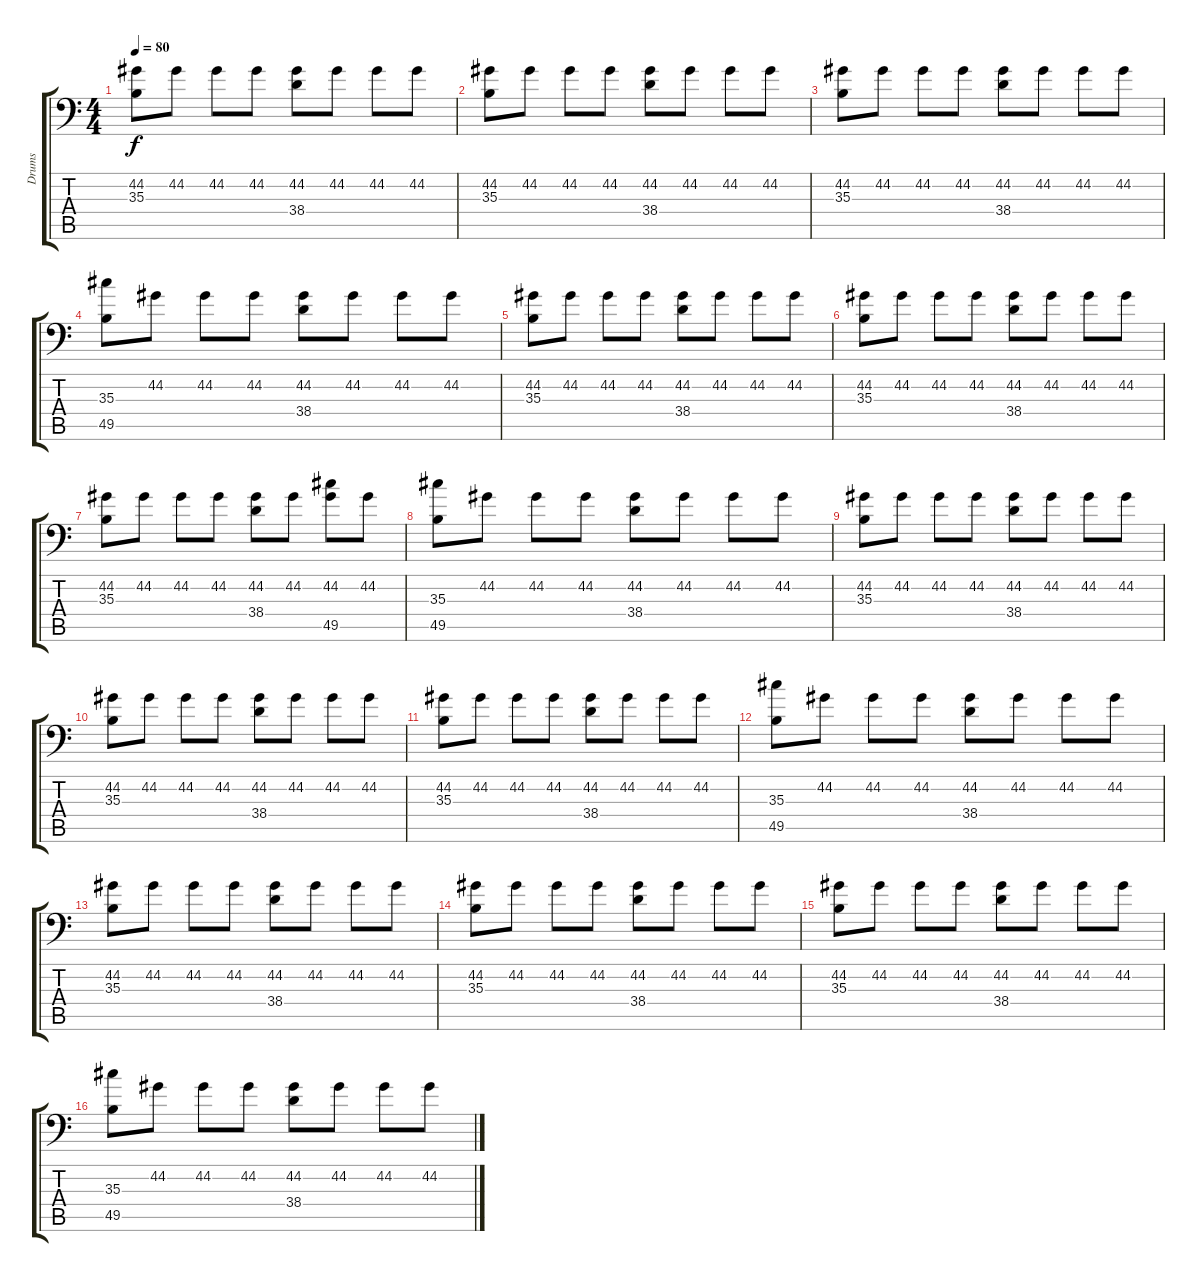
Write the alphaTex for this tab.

\track ("Drums" "Drums") {instrument acousticgrandpiano}
\staff {score tabs}
\tuning (C-1 C-1 C-1 C-1 C-1 C-1) {hide}
\ts (4 4)
\tempo 80
\clef f4
\ks c
(44.2 35.3).8{dy f} 44.2.8 44.2.8 44.2.8 (44.2 38.4).8 44.2.8 44.2.8 44.2.8 |
(44.2 35.3).8 44.2.8 44.2.8 44.2.8 (44.2 38.4).8 44.2.8 44.2.8 44.2.8 |
(44.2 35.3).8 44.2.8 44.2.8 44.2.8 (44.2 38.4).8 44.2.8 44.2.8 44.2.8 |
(35.3 49.5).8 44.2.8 44.2.8 44.2.8 (44.2 38.4).8 44.2.8 44.2.8 44.2.8 |
(44.2 35.3).8 44.2.8 44.2.8 44.2.8 (44.2 38.4).8 44.2.8 44.2.8 44.2.8 |
(44.2 35.3).8 44.2.8 44.2.8 44.2.8 (44.2 38.4).8 44.2.8 44.2.8 44.2.8 |
(44.2 35.3).8 44.2.8 44.2.8 44.2.8 (44.2 38.4).8 44.2.8 (44.2 49.5).8 44.2.8 |
(35.3 49.5).8 44.2.8 44.2.8 44.2.8 (44.2 38.4).8 44.2.8 44.2.8 44.2.8 |
(44.2 35.3).8 44.2.8 44.2.8 44.2.8 (44.2 38.4).8 44.2.8 44.2.8 44.2.8 |
(44.2 35.3).8 44.2.8 44.2.8 44.2.8 (44.2 38.4).8 44.2.8 44.2.8 44.2.8 |
(44.2 35.3).8 44.2.8 44.2.8 44.2.8 (44.2 38.4).8 44.2.8 44.2.8 44.2.8 |
(35.3 49.5).8 44.2.8 44.2.8 44.2.8 (44.2 38.4).8 44.2.8 44.2.8 44.2.8 |
(44.2 35.3).8 44.2.8 44.2.8 44.2.8 (44.2 38.4).8 44.2.8 44.2.8 44.2.8 |
(44.2 35.3).8 44.2.8 44.2.8 44.2.8 (44.2 38.4).8 44.2.8 44.2.8 44.2.8 |
(44.2 35.3).8 44.2.8 44.2.8 44.2.8 (44.2 38.4).8 44.2.8 44.2.8 44.2.8 |
(35.3 49.5).8 44.2.8 44.2.8 44.2.8 (44.2 38.4).8 44.2.8 44.2.8 44.2.8
